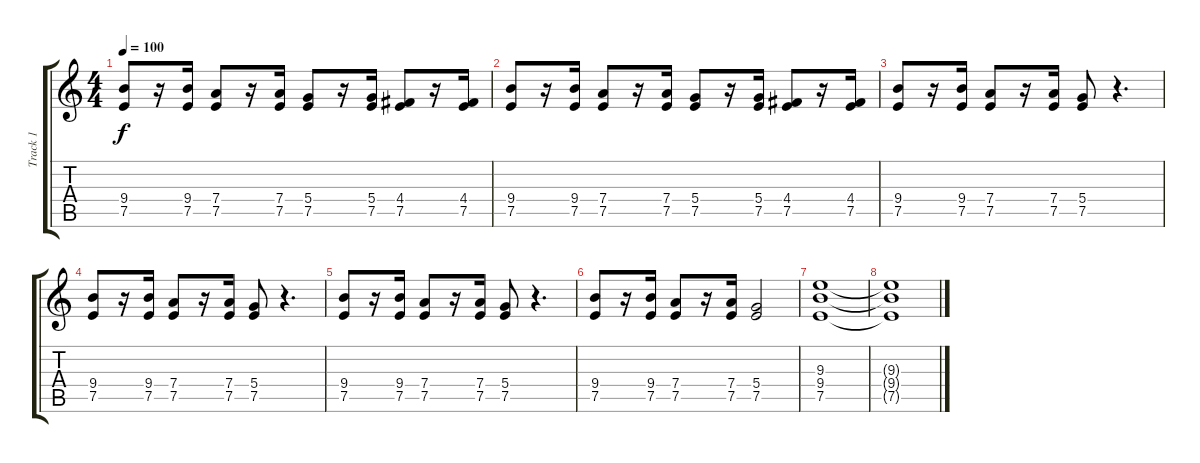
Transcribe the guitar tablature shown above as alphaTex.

\track ("Track 1" "Track 1") {instrument acousticguitarnylon}
\staff {score tabs}
\tuning (E4 B3 G3 D3 A2 E2) {hide}
\ts (4 4)
\tempo 100
\clef g2
\ks c
(9.4 7.5).8{dy f} r.16 (9.4 7.5).16 (7.4 7.5).8 r.16 (7.4 7.5).16 (5.4 7.5).8 r.16 (5.4 7.5).16 (4.4 7.5).8 r.16 (4.4 7.5).16 |
(9.4 7.5).8 r.16 (9.4 7.5).16 (7.4 7.5).8 r.16 (7.4 7.5).16 (5.4 7.5).8 r.16 (5.4 7.5).16 (4.4 7.5).8 r.16 (4.4 7.5).16 |
(9.4 7.5).8{instrument overdrivenguitar} r.16 (9.4 7.5).16 (7.4 7.5).8 r.16 (7.4 7.5).16 (5.4 7.5).8 r.4{d} |
(9.4 7.5).8 r.16 (9.4 7.5).16 (7.4 7.5).8 r.16 (7.4 7.5).16 (5.4 7.5).8 r.4{d} |
(9.4 7.5).8 r.16 (9.4 7.5).16 (7.4 7.5).8 r.16 (7.4 7.5).16 (5.4 7.5).8 r.4{d} |
(9.4 7.5).8 r.16 (9.4 7.5).16 (7.4 7.5).8 r.16 (7.4 7.5).16 (5.4 7.5).2 |
(9.3 9.4 7.5).1 |
(9.3{t} 9.4{t} 7.5{t}).1
